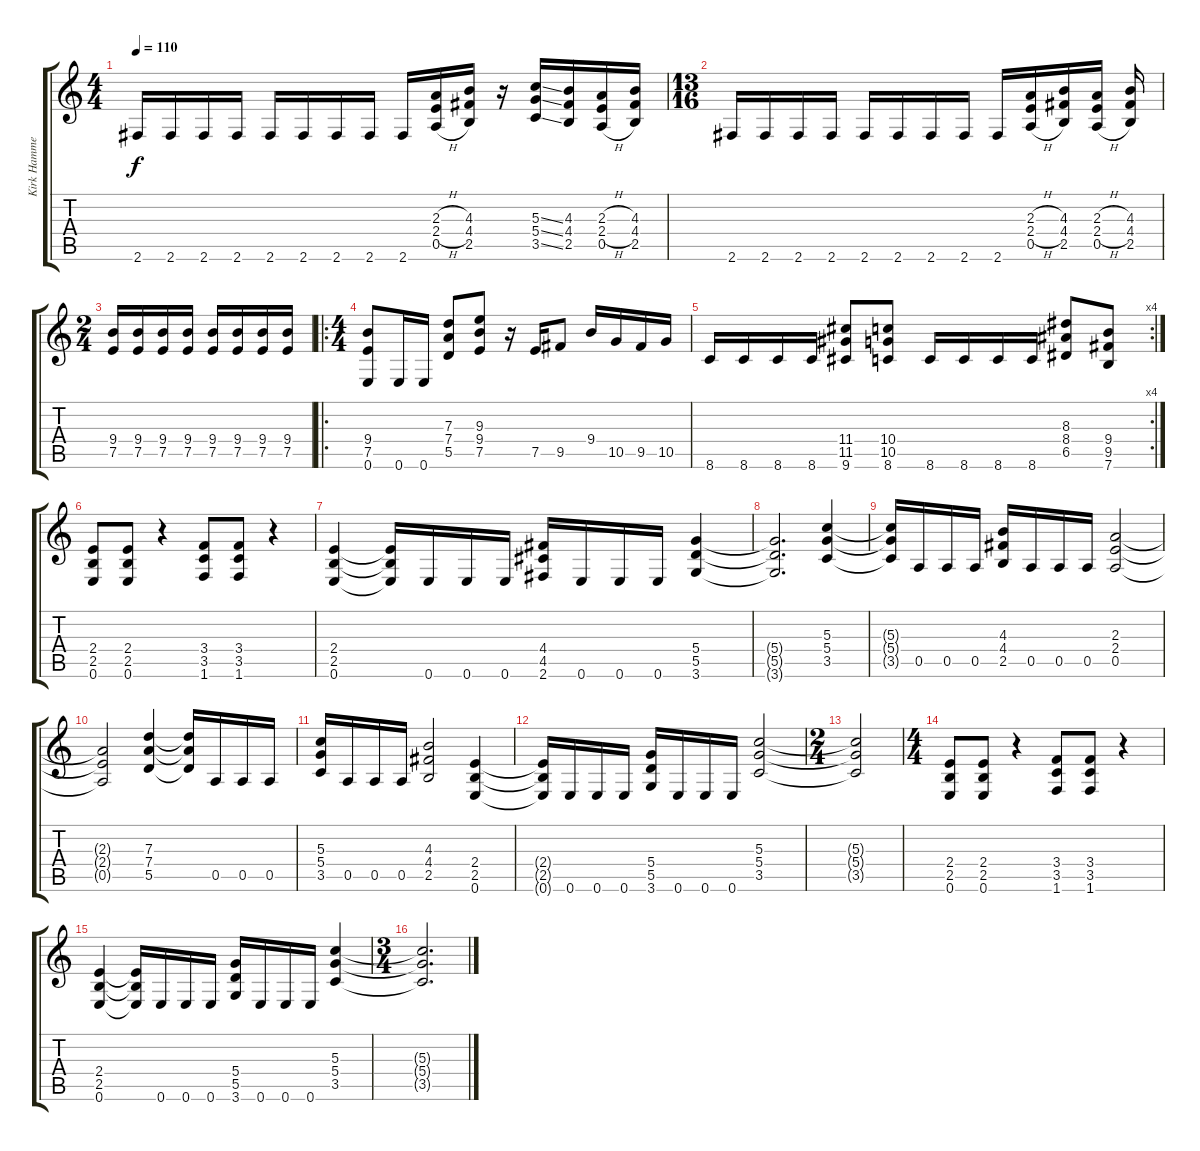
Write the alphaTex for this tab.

\track ("Kirk Hammet" "Kirk Hamme") {instrument distortionguitar}
\staff {score tabs}
\tuning (E4 B3 G3 D3 A2 E2) {hide}
\ts (4 4)
\tempo 110
\clef g2
\ks c
2.6.16{dy f} 2.6.16 2.6.16 2.6.16 2.6.16 2.6.16 2.6.16 2.6.16 2.6.16 (2.3{h} 2.4{h} 0.5{h}).16 (4.3 4.4 2.5).16 r.16 (5.3{ss} 5.4{ss} 3.5{ss}).16 (4.3 4.4 2.5).16 (2.3{h} 2.4{h} 0.5{h}).16 (4.3 4.4 2.5).16 |
\ts (13 16)
2.6.16 2.6.16 2.6.16 2.6.16 2.6.16 2.6.16 2.6.16 2.6.16 2.6.16 (2.3{h} 2.4{h} 0.5{h}).16 (4.3 4.4 2.5).16 (2.3{h} 2.4{h} 0.5{h}).16 (4.3 4.4 2.5).16 |
\ts (2 4)
(9.4 7.5).16 (9.4 7.5).16 (9.4 7.5).16 (9.4 7.5).16 (9.4 7.5).16 (9.4 7.5).16 (9.4 7.5).16 (9.4 7.5).16 |
\ro
\ts (4 4)
(9.4 7.5 0.6).8 0.6.16 0.6.16 (7.3 7.4 5.5).8 (9.3 9.4 7.5).8 r.16 7.5.16 9.5.8 9.4.16 10.5.16 9.5.16 10.5.16 |
\rc 4
8.6.16 8.6.16 8.6.16 8.6.16 (11.4 11.5 9.6).8 (10.4 10.5 8.6).8 8.6.16 8.6.16 8.6.16 8.6.16 (8.3 8.4 6.5).8 (9.4 9.5 7.6).8 |
(2.4 2.5 0.6).8 (2.4 2.5 0.6).8 r.4 (3.4 3.5 1.6).8 (3.4 3.5 1.6).8 r.4 |
(2.4 2.5 0.6).4 (2.4{t} 2.5{t} 0.6{t}).16 0.6.16 0.6.16 0.6.16 (4.4 4.5 2.6).16 0.6.16 0.6.16 0.6.16 (5.4 5.5 3.6).4 |
(5.4{t} 5.5{t} 3.6{t}).2{d} (5.3 5.4 3.5).4 |
(5.3{t} 5.4{t} 3.5{t}).16 0.5.16 0.5.16 0.5.16 (4.3 4.4 2.5).16 0.5.16 0.5.16 0.5.16 (2.3 2.4 0.5).2 |
(2.3{t} 2.4{t} 0.5{t}).2 (7.3 7.4 5.5).4 (7.3{t} 7.4{t} 5.5{t}).16 0.5.16 0.5.16 0.5.16 |
(5.3 5.4 3.5).16 0.5.16 0.5.16 0.5.16 (4.3 4.4 2.5).2 (2.4 2.5 0.6).4 |
(2.4{t} 2.5{t} 0.6{t}).16 0.6.16 0.6.16 0.6.16 (5.4 5.5 3.6).16 0.6.16 0.6.16 0.6.16 (5.3 5.4 3.5).2 |
\ts (2 4)
(5.3{t} 5.4{t} 3.5{t}).2 |
\ts (4 4)
(2.4 2.5 0.6).8 (2.4 2.5 0.6).8 r.4 (3.4 3.5 1.6).8 (3.4 3.5 1.6).8 r.4 |
(2.4 2.5 0.6).4 (2.4{t} 2.5{t} 0.6{t}).16 0.6.16 0.6.16 0.6.16 (5.4 5.5 3.6).16 0.6.16 0.6.16 0.6.16 (5.3 5.4 3.5).4 |
\ts (3 4)
(5.3{t} 5.4{t} 3.5{t}).2{d}
